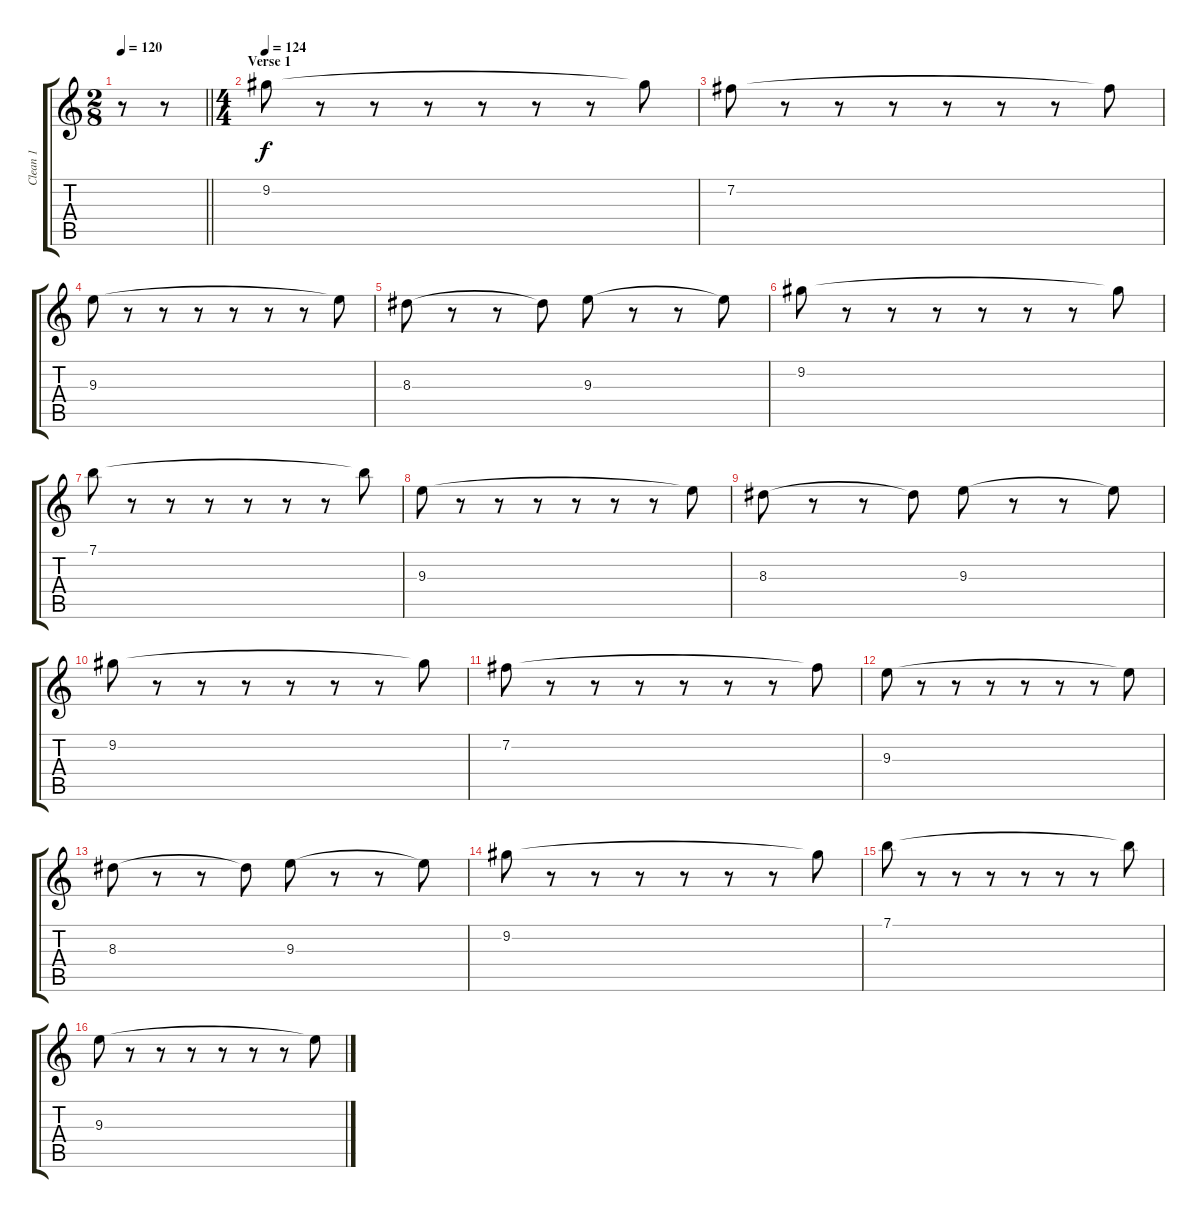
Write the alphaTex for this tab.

\track ("Clean 1" "Clean 1") {instrument electricguitarjazz}
\staff {score tabs}
\tuning (E4 B3 G3 D3 A2 D2) {hide}
\ts (2 8)
\tempo 120
\clef g2
\barLineRight lightlight
\ks c
r.8{dy f} r.8 |
\ts (4 4)
\section ("" "Verse 1")
\tempo 124
9.2.8 r.8 r.8 r.8 r.8 r.8 r.8 9.2{t}.8 |
7.2.8 r.8 r.8 r.8 r.8 r.8 r.8 7.2{t}.8 |
9.3.8 r.8 r.8 r.8 r.8 r.8 r.8 9.3{t}.8 |
8.3.8 r.8 r.8 8.3{t}.8 9.3.8 r.8 r.8 9.3{t}.8 |
9.2.8 r.8 r.8 r.8 r.8 r.8 r.8 9.2{t}.8 |
7.1.8 r.8 r.8 r.8 r.8 r.8 r.8 7.1{t}.8 |
9.3.8 r.8 r.8 r.8 r.8 r.8 r.8 9.3{t}.8 |
8.3.8 r.8 r.8 8.3{t}.8 9.3.8 r.8 r.8 9.3{t}.8 |
9.2.8 r.8 r.8 r.8 r.8 r.8 r.8 9.2{t}.8 |
7.2.8 r.8 r.8 r.8 r.8 r.8 r.8 7.2{t}.8 |
9.3.8 r.8 r.8 r.8 r.8 r.8 r.8 9.3{t}.8 |
8.3.8 r.8 r.8 8.3{t}.8 9.3.8 r.8 r.8 9.3{t}.8 |
9.2.8 r.8 r.8 r.8 r.8 r.8 r.8 9.2{t}.8 |
7.1.8 r.8 r.8 r.8 r.8 r.8 r.8 7.1{t}.8 |
9.3.8 r.8 r.8 r.8 r.8 r.8 r.8 9.3{t}.8
